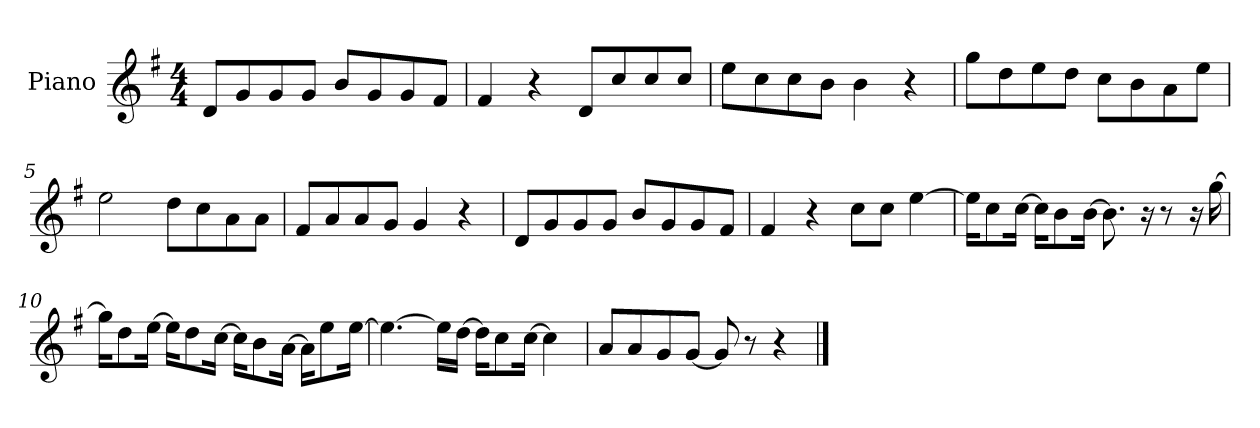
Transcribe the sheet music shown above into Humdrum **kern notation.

**kern
*part1
*staff1
*I"Piano
*I'P-no
*clefG2
*k[f#]
*M4/4
*MM90
=1
8d/L
8g/
8g/
8g/J
8b/L
8g/
8g/
8f#/J
=2
4f#/
4r
8d/L
8cc/
8cc/
8cc/J
=3
8ee\L
8cc\
8cc\
8b\J
4b\
4r
=4
8gg\L
8dd\
8ee\
8dd\J
8cc\L
8b\
8a\
8ee\J
=5
2ee\
8dd\L
8cc\
8a\
8a\J
=6
8f#/L
8a/
8a/
8g/J
4g/
4r
!!LO:LB:g=z
=7
8d/L
8g/
8g/
8g/J
8b/L
8g/
8g/
8f#/J
=8
4f#/
4r
8cc\L
8cc\J
[4ee\
=9
16ee\KL]
8cc\
[16cc\Jk
16cc\KL]
8b\
[16b\Jk
8.b\]
16r
8r
16r
[16gg\
=10
16gg\KL]
8dd\
[16ee\Jk
16ee\KL]
8dd\
[16cc\Jk
16cc\KL]
8b\
[16a\Jk
16a\KL]
8ee\
[16ee\Jk
=11
4.ee\_
16ee\LL]
[16dd\JJ
16dd\KL]
8cc\
[16cc\Jk
4cc\]
!!LO:LB:g=z
=12
8a/L
8a/
8g/
[8g/J
8g/]
8r
4r
==
*-
